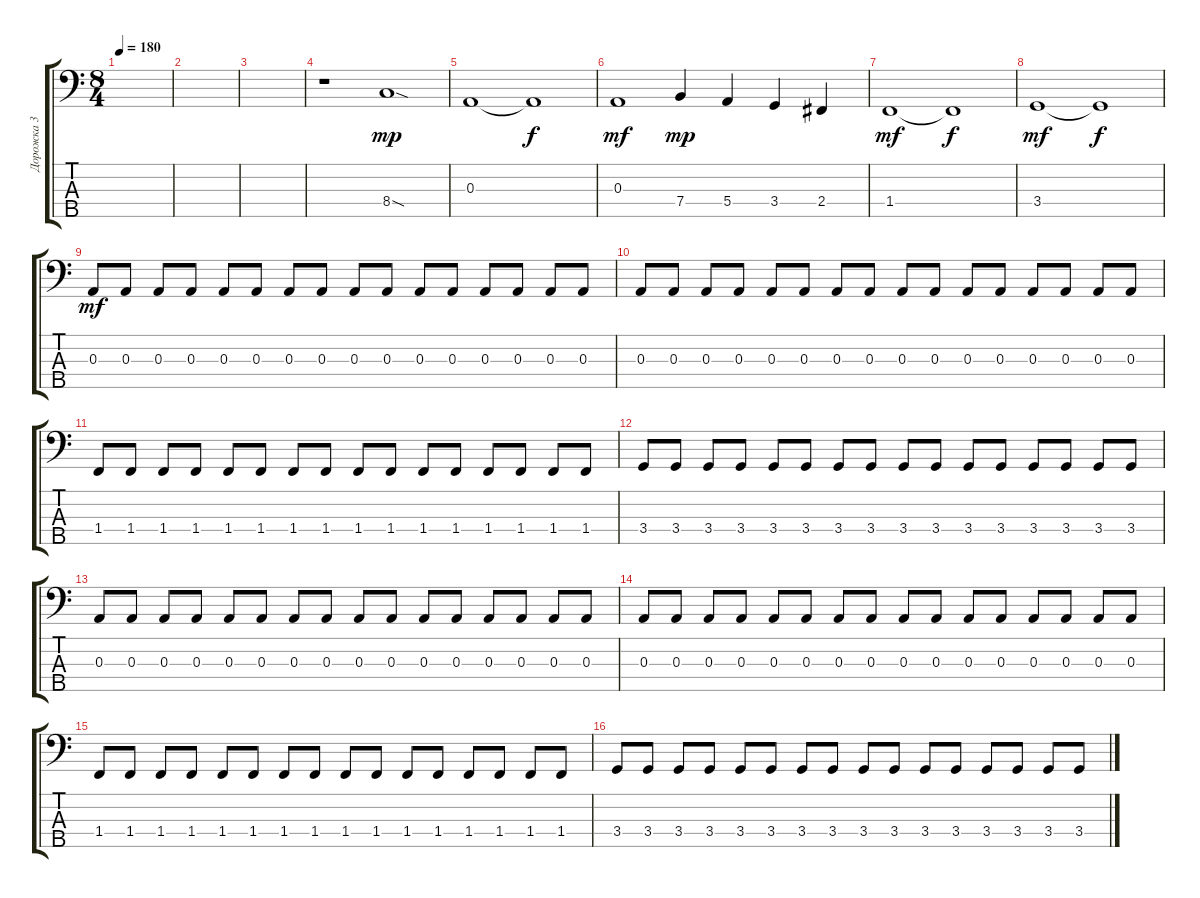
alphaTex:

\track ("Дорожка 3" "Дорожка 3") {instrument electricbassfinger}
\staff {score tabs}
\tuning (G2 D2 A1 E1 B0) {hide}
\ts (8 4)
\tempo 180
\clef f4
\ks c
|
|
|
r.1 8.4{sod}.1{dy mp} |
0.3.1 0.3{t}.1{dy f} |
0.3.1{dy mf} 7.4.4{dy mp} 5.4.4 3.4.4 2.4.4 |
1.4.1{dy mf} 1.4{t}.1{dy f} |
3.4.1{dy mf} 3.4{t}.1{dy f} |
0.3.8{dy mf} 0.3.8 0.3.8 0.3.8 0.3.8 0.3.8 0.3.8 0.3.8 0.3.8 0.3.8 0.3.8 0.3.8 0.3.8 0.3.8 0.3.8 0.3.8 |
0.3.8 0.3.8 0.3.8 0.3.8 0.3.8 0.3.8 0.3.8 0.3.8 0.3.8 0.3.8 0.3.8 0.3.8 0.3.8 0.3.8 0.3.8 0.3.8 |
1.4.8 1.4.8 1.4.8 1.4.8 1.4.8 1.4.8 1.4.8 1.4.8 1.4.8 1.4.8 1.4.8 1.4.8 1.4.8 1.4.8 1.4.8 1.4.8 |
3.4.8 3.4.8 3.4.8 3.4.8 3.4.8 3.4.8 3.4.8 3.4.8 3.4.8 3.4.8 3.4.8 3.4.8 3.4.8 3.4.8 3.4.8 3.4.8 |
0.3.8 0.3.8 0.3.8 0.3.8 0.3.8 0.3.8 0.3.8 0.3.8 0.3.8 0.3.8 0.3.8 0.3.8 0.3.8 0.3.8 0.3.8 0.3.8 |
0.3.8 0.3.8 0.3.8 0.3.8 0.3.8 0.3.8 0.3.8 0.3.8 0.3.8 0.3.8 0.3.8 0.3.8 0.3.8 0.3.8 0.3.8 0.3.8 |
1.4.8 1.4.8 1.4.8 1.4.8 1.4.8 1.4.8 1.4.8 1.4.8 1.4.8 1.4.8 1.4.8 1.4.8 1.4.8 1.4.8 1.4.8 1.4.8 |
3.4.8 3.4.8 3.4.8 3.4.8 3.4.8 3.4.8 3.4.8 3.4.8 3.4.8 3.4.8 3.4.8 3.4.8 3.4.8 3.4.8 3.4.8 3.4.8
